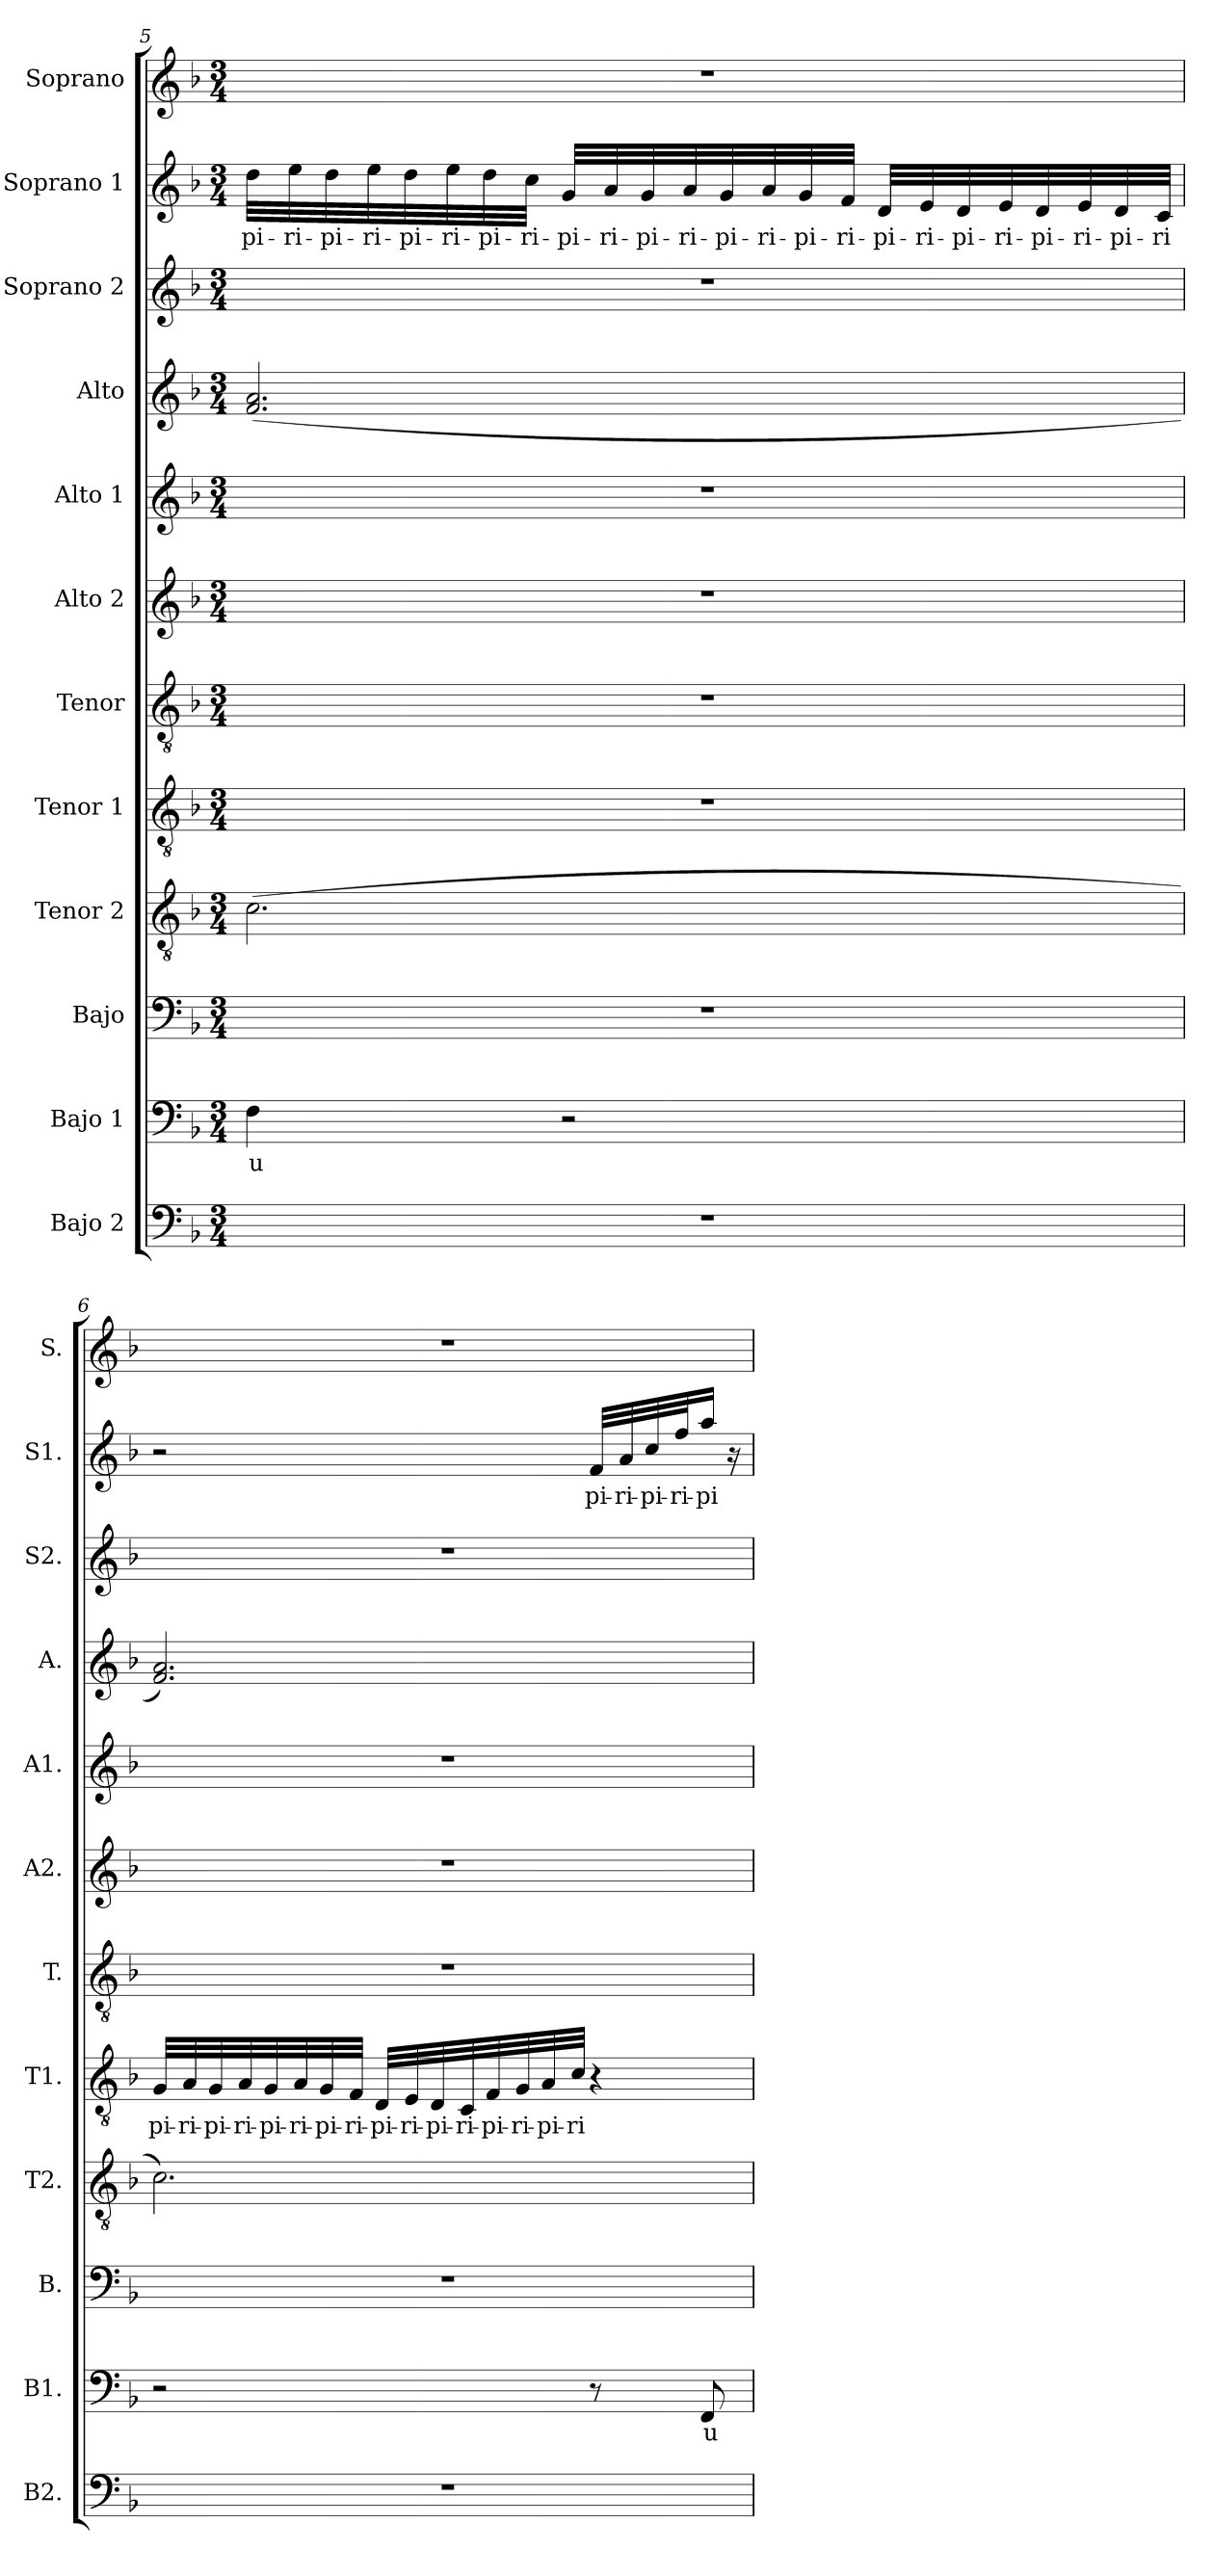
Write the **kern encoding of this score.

**kern	**kern	**text	**kern	**kern	**kern	**text	**kern	**kern	**kern	**kern	**kern	**kern	**text	**kern
*part12	*part11	*part11	*part10	*part9	*part8	*part8	*part7	*part6	*part5	*part4	*part3	*part2	*part2	*part1
*staff12	*staff11	*staff11	*staff10	*staff9	*staff8	*staff8	*staff7	*staff6	*staff5	*staff4	*staff3	*staff2	*staff2	*staff1
*I"Bajo 2	*I"Bajo 1	*	*I"Bajo	*I"Tenor 2	*I"Tenor 1	*	*I"Tenor	*I"Alto 2	*I"Alto 1	*I"Alto	*I"Soprano 2	*I"Soprano 1	*	*I"Soprano
*I'B2.	*I'B1.	*	*I'B.	*I'T2.	*I'T1.	*	*I'T.	*I'A2.	*I'A1.	*I'A.	*I'S2.	*I'S1.	*	*I'S.
*clefF4	*clefF4	*	*clefF4	*clefGv2	*clefGv2	*	*clefGv2	*clefG2	*clefG2	*clefG2	*clefG2	*clefG2	*	*clefG2
*k[b-]	*k[b-]	*	*k[b-]	*k[b-]	*k[b-]	*	*k[b-]	*k[b-]	*k[b-]	*k[b-]	*k[b-]	*k[b-]	*	*k[b-]
*M3/4	*M3/4	*	*M3/4	*M3/4	*M3/4	*	*M3/4	*M3/4	*M3/4	*M3/4	*M3/4	*M3/4	*	*M3/4
=5	=5	=5	=5	=5	=5	=5	=5	=5	=5	=5	=5	=5	=5	=5
!	!	!LO:LY:b	!	!	!	!	!	!	!	!	!	!	!LO:LY:b	!
2.r	4F\	-u	2.r	(>2.c\	2.r	.	2.r	2.r	2.r	(<2.f/ 2.a/	2.r	32dd\LLL	pi-	2.r
!	!	!	!	!	!	!	!	!	!	!	!	!	!LO:LY:b	!
.	.	.	.	.	.	.	.	.	.	.	.	32ee\	-ri-	.
!	!	!	!	!	!	!	!	!	!	!	!	!	!LO:LY:b	!
.	.	.	.	.	.	.	.	.	.	.	.	32dd\	-pi-	.
!	!	!	!	!	!	!	!	!	!	!	!	!	!LO:LY:b	!
.	.	.	.	.	.	.	.	.	.	.	.	32ee\	-ri-	.
!	!	!	!	!	!	!	!	!	!	!	!	!	!LO:LY:b	!
.	.	.	.	.	.	.	.	.	.	.	.	32dd\	-pi-	.
!	!	!	!	!	!	!	!	!	!	!	!	!	!LO:LY:b	!
.	.	.	.	.	.	.	.	.	.	.	.	32ee\	-ri-	.
!	!	!	!	!	!	!	!	!	!	!	!	!	!LO:LY:b	!
.	.	.	.	.	.	.	.	.	.	.	.	32dd\	-pi-	.
!	!	!	!	!	!	!	!	!	!	!	!	!	!LO:LY:b	!
.	.	.	.	.	.	.	.	.	.	.	.	32cc\JJJ	-ri-	.
!	!	!	!	!	!	!	!	!	!	!	!	!	!LO:LY:b	!
.	2r	.	.	.	.	.	.	.	.	.	.	32g/LLL	-pi-	.
!	!	!	!	!	!	!	!	!	!	!	!	!	!LO:LY:b	!
.	.	.	.	.	.	.	.	.	.	.	.	32a/	-ri-	.
!	!	!	!	!	!	!	!	!	!	!	!	!	!LO:LY:b	!
.	.	.	.	.	.	.	.	.	.	.	.	32g/	-pi-	.
!	!	!	!	!	!	!	!	!	!	!	!	!	!LO:LY:b	!
.	.	.	.	.	.	.	.	.	.	.	.	32a/	-ri-	.
!	!	!	!	!	!	!	!	!	!	!	!	!	!LO:LY:b	!
.	.	.	.	.	.	.	.	.	.	.	.	32g/	-pi-	.
!	!	!	!	!	!	!	!	!	!	!	!	!	!LO:LY:b	!
.	.	.	.	.	.	.	.	.	.	.	.	32a/	-ri-	.
!	!	!	!	!	!	!	!	!	!	!	!	!	!LO:LY:b	!
.	.	.	.	.	.	.	.	.	.	.	.	32g/	-pi-	.
!	!	!	!	!	!	!	!	!	!	!	!	!	!LO:LY:b	!
.	.	.	.	.	.	.	.	.	.	.	.	32f/JJJ	-ri-	.
!	!	!	!	!	!	!	!	!	!	!	!	!	!LO:LY:b	!
.	.	.	.	.	.	.	.	.	.	.	.	32d/LLL	-pi-	.
!	!	!	!	!	!	!	!	!	!	!	!	!	!LO:LY:b	!
.	.	.	.	.	.	.	.	.	.	.	.	32e/	-ri-	.
!	!	!	!	!	!	!	!	!	!	!	!	!	!LO:LY:b	!
.	.	.	.	.	.	.	.	.	.	.	.	32d/	-pi-	.
!	!	!	!	!	!	!	!	!	!	!	!	!	!LO:LY:b	!
.	.	.	.	.	.	.	.	.	.	.	.	32e/	-ri-	.
!	!	!	!	!	!	!	!	!	!	!	!	!	!LO:LY:b	!
.	.	.	.	.	.	.	.	.	.	.	.	32d/	-pi-	.
!	!	!	!	!	!	!	!	!	!	!	!	!	!LO:LY:b	!
.	.	.	.	.	.	.	.	.	.	.	.	32e/	-ri-	.
!	!	!	!	!	!	!	!	!	!	!	!	!	!LO:LY:b	!
.	.	.	.	.	.	.	.	.	.	.	.	32d/	-pi-	.
!	!	!	!	!	!	!	!	!	!	!	!	!	!LO:LY:b	!
.	.	.	.	.	.	.	.	.	.	.	.	32c/JJJ	-ri	.
!!LO:PB:g=z
=6	=6	=6	=6	=6	=6	=6	=6	=6	=6	=6	=6	=6	=6	=6
!	!	!	!	!	!	!LO:LY:b	!	!	!	!	!	!	!	!
2.r	2r	.	2.r	2.c\)	32G/LLL	pi-	2.r	2.r	2.r	2.f/ 2.a/)	2.r	2r	.	2.r
!	!	!	!	!	!	!LO:LY:b	!	!	!	!	!	!	!	!
.	.	.	.	.	32A/	-ri-	.	.	.	.	.	.	.	.
!	!	!	!	!	!	!LO:LY:b	!	!	!	!	!	!	!	!
.	.	.	.	.	32G/	-pi-	.	.	.	.	.	.	.	.
!	!	!	!	!	!	!LO:LY:b	!	!	!	!	!	!	!	!
.	.	.	.	.	32A/	-ri-	.	.	.	.	.	.	.	.
!	!	!	!	!	!	!LO:LY:b	!	!	!	!	!	!	!	!
.	.	.	.	.	32G/	-pi-	.	.	.	.	.	.	.	.
!	!	!	!	!	!	!LO:LY:b	!	!	!	!	!	!	!	!
.	.	.	.	.	32A/	-ri-	.	.	.	.	.	.	.	.
!	!	!	!	!	!	!LO:LY:b	!	!	!	!	!	!	!	!
.	.	.	.	.	32G/	-pi-	.	.	.	.	.	.	.	.
!	!	!	!	!	!	!LO:LY:b	!	!	!	!	!	!	!	!
.	.	.	.	.	32F/JJJ	-ri-	.	.	.	.	.	.	.	.
!	!	!	!	!	!	!LO:LY:b	!	!	!	!	!	!	!	!
.	.	.	.	.	32D/LLL	-pi-	.	.	.	.	.	.	.	.
!	!	!	!	!	!	!LO:LY:b	!	!	!	!	!	!	!	!
.	.	.	.	.	32E/	-ri-	.	.	.	.	.	.	.	.
!	!	!	!	!	!	!LO:LY:b	!	!	!	!	!	!	!	!
.	.	.	.	.	32D/	-pi-	.	.	.	.	.	.	.	.
!	!	!	!	!	!	!LO:LY:b	!	!	!	!	!	!	!	!
.	.	.	.	.	32C/	-ri-	.	.	.	.	.	.	.	.
!	!	!	!	!	!	!LO:LY:b	!	!	!	!	!	!	!	!
.	.	.	.	.	32F/	-pi-	.	.	.	.	.	.	.	.
!	!	!	!	!	!	!LO:LY:b	!	!	!	!	!	!	!	!
.	.	.	.	.	32G/	-ri-	.	.	.	.	.	.	.	.
!	!	!	!	!	!	!LO:LY:b	!	!	!	!	!	!	!	!
.	.	.	.	.	32A/	-pi-	.	.	.	.	.	.	.	.
!	!	!	!	!	!	!LO:LY:b	!	!	!	!	!	!	!	!
.	.	.	.	.	32c/JJJ	-ri	.	.	.	.	.	.	.	.
!	!	!	!	!	!	!	!	!	!	!	!	!	!LO:LY:b	!
.	8r	.	.	.	4r	.	.	.	.	.	.	32f/LLL	pi-	.
!	!	!	!	!	!	!	!	!	!	!	!	!	!LO:LY:b	!
.	.	.	.	.	.	.	.	.	.	.	.	32a/	-ri-	.
!	!	!	!	!	!	!	!	!	!	!	!	!	!LO:LY:b	!
.	.	.	.	.	.	.	.	.	.	.	.	32cc/	-pi-	.
!	!	!	!	!	!	!	!	!	!	!	!	!	!LO:LY:b	!
.	.	.	.	.	.	.	.	.	.	.	.	32ff/J	-ri-	.
!	!	!LO:LY:b	!	!	!	!	!	!	!	!	!	!	!LO:LY:b	!
.	8FF/	u-	.	.	.	.	.	.	.	.	.	16aa/JJ	-pi	.
.	.	.	.	.	.	.	.	.	.	.	.	16r	.	.
=	=	=	=	=	=	=	=	=	=	=	=	=	=	=
*-	*-	*-	*-	*-	*-	*-	*-	*-	*-	*-	*-	*-	*-	*-
